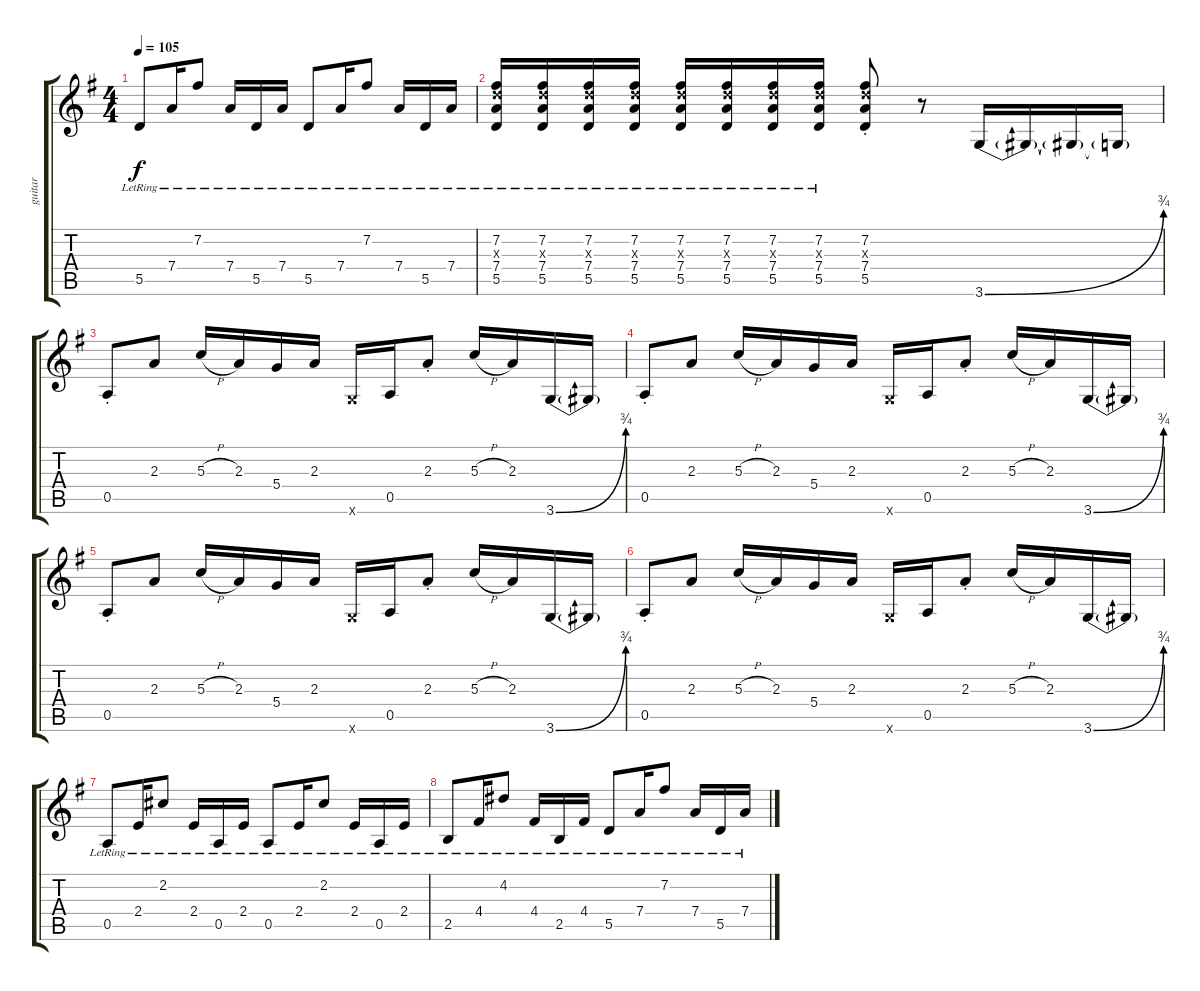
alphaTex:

\track ("guitar" "guitar") {instrument electricguitarmuted}
\staff {score tabs}
\tuning (E4 B3 G3 D3 A2 E2) {hide}
\ts (4 4)
\tempo 105
\clef g2
\ks g
5.5{lr}.8{dy f} 7.4{lr}.16 7.2{lr}.8 7.4{lr}.16 5.5{lr}.16 7.4{lr}.16 5.5{lr}.8 7.4{lr}.16 7.2{lr}.8 7.4{lr}.16 5.5{lr}.16 7.4{lr}.16 |
(7.2{lr} 7.3{x} 7.4{lr} 5.5{lr}).16 (7.2{lr} 7.3{x} 7.4{lr} 5.5{lr}).16 (7.2{lr} 7.3{x} 7.4{lr} 5.5{lr}).16 (7.2{lr} 7.3{x} 7.4{lr} 5.5{lr}).16 (7.2{lr} 7.3{x} 7.4{lr} 5.5{lr}).16 (7.2{lr} 7.3{x} 7.4{lr} 5.5{lr}).16 (7.2{lr} 7.3{x} 7.4{lr} 5.5{lr}).16 (7.2{lr} 7.3{x} 7.4{lr} 5.5{lr}).16 (7.2{st} 7.3{st x} 7.4{st} 5.5{st}).8 r.8 3.6{be (bend 0 0 60 3)}.16 3.6{t}.16 3.6{t}.16 3.6{t}.16 |
0.5{st}.8 2.3.8 5.3{h}.16 2.3.16 5.4.16 2.3.16 3.6{x}.16 0.5.16 2.3{st}.8 5.3{h}.16 2.3.16 3.6{be (bend 0 0 60 3)}.16 3.6{t}.16 |
0.5{st}.8 2.3.8 5.3{h}.16 2.3.16 5.4.16 2.3.16 3.6{x}.16 0.5.16 2.3{st}.8 5.3{h}.16 2.3.16 3.6{be (bend 0 0 60 3)}.16 3.6{t}.16 |
0.5{st}.8 2.3.8 5.3{h}.16 2.3.16 5.4.16 2.3.16 3.6{x}.16 0.5.16 2.3{st}.8 5.3{h}.16 2.3.16 3.6{be (bend 0 0 60 3)}.16 3.6{t}.16 |
0.5{st}.8 2.3.8 5.3{h}.16 2.3.16 5.4.16 2.3.16 3.6{x}.16 0.5.16 2.3{st}.8 5.3{h}.16 2.3.16 3.6{be (bend 0 0 60 3)}.16 3.6{t}.16 |
0.5{lr}.8 2.4{lr}.16 2.2{lr}.8 2.4{lr}.16 0.5{lr}.16 2.4{lr}.16 0.5{lr}.8 2.4{lr}.16 2.2{lr}.8 2.4{lr}.16 0.5{lr}.16 2.4{lr}.16 |
2.5{lr}.8 4.4{lr}.16 4.2{lr}.8 4.4{lr}.16 2.5{lr}.16 4.4{lr}.16 5.5{lr}.8 7.4{lr}.16 7.2{lr}.8 7.4{lr}.16 5.5{lr}.16 7.4{lr}.16
